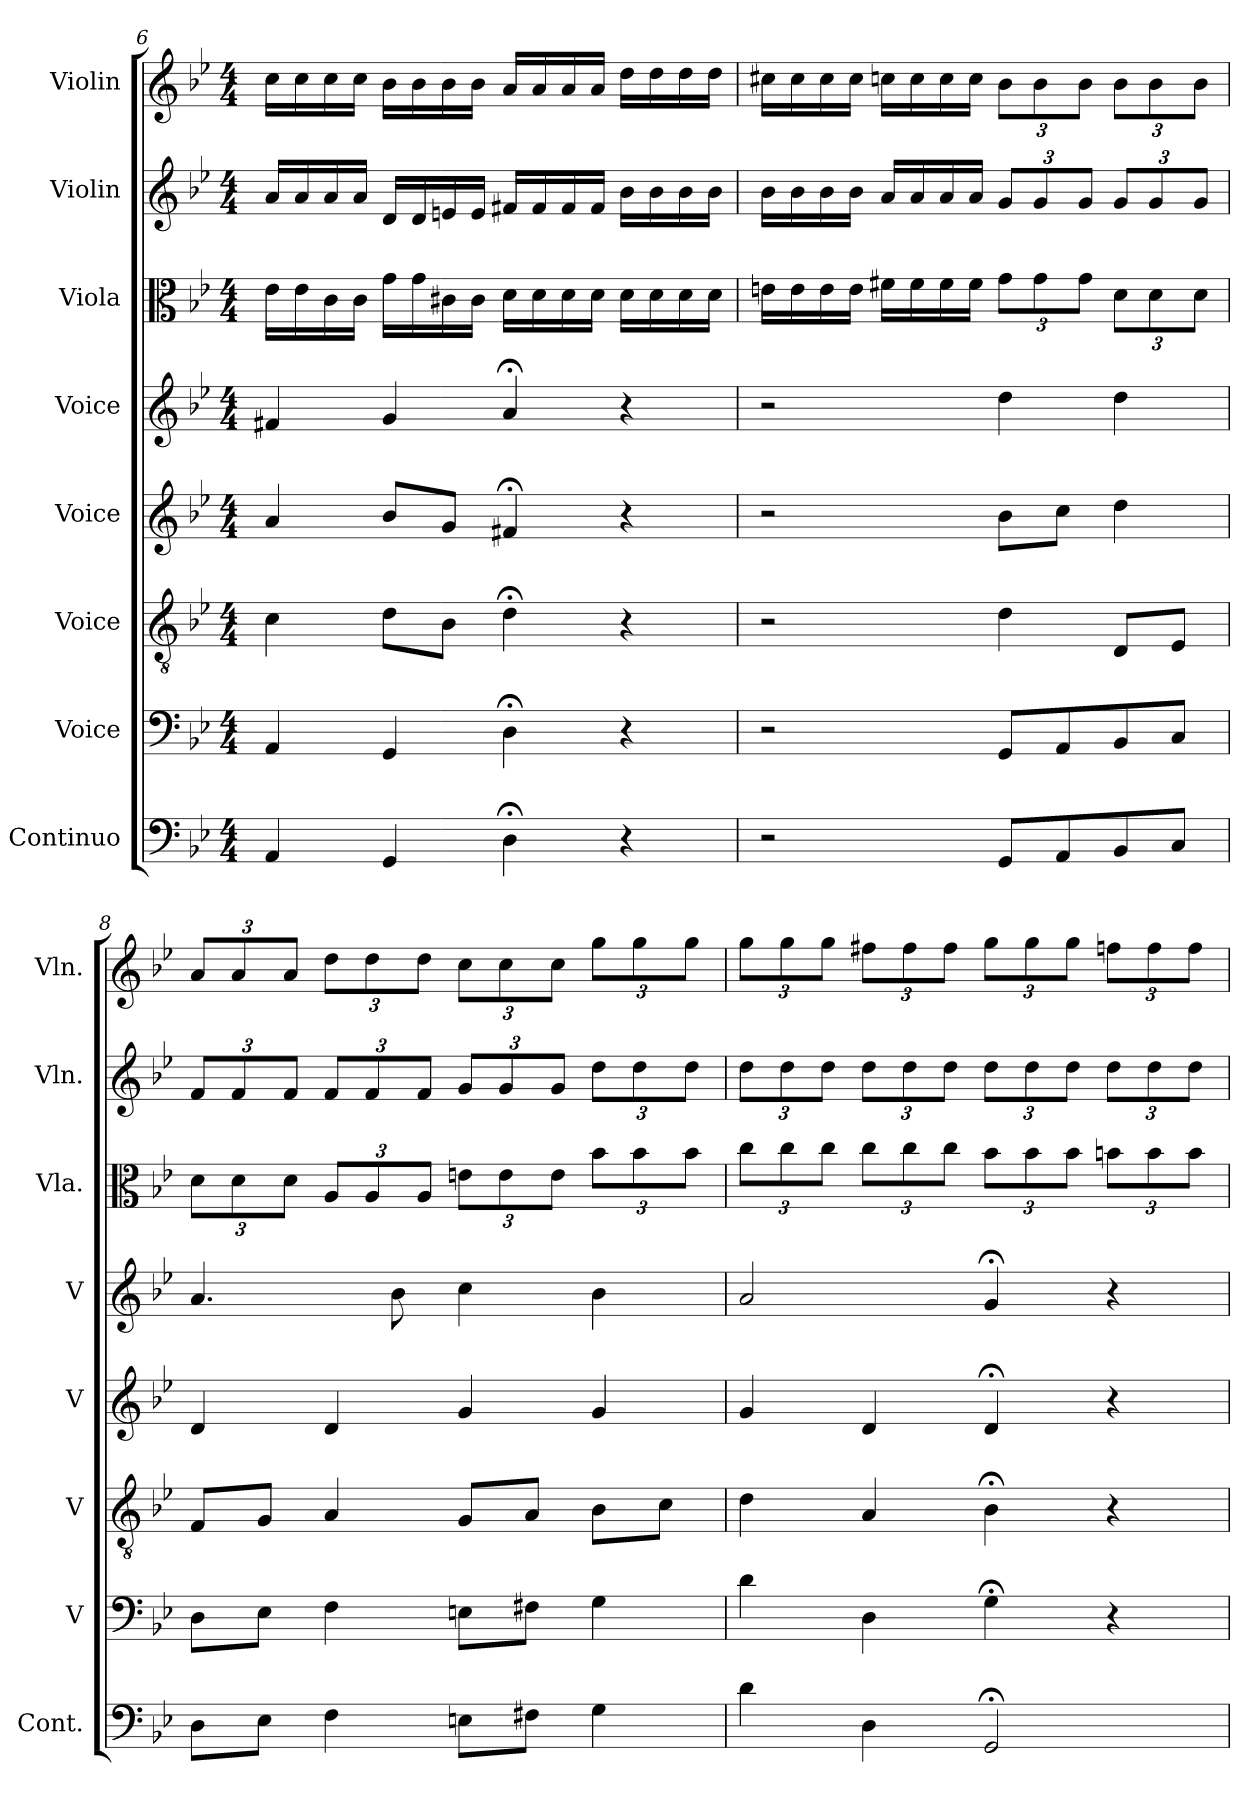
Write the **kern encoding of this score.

**kern	**kern	**kern	**kern	**kern	**kern	**kern	**kern
*part8	*part7	*part6	*part5	*part4	*part3	*part2	*part1
*staff8	*staff7	*staff6	*staff5	*staff4	*staff3	*staff2	*staff1
*I"Continuo	*I"Voice	*I"Voice	*I"Voice	*I"Voice	*I"Viola	*I"Violin	*I"Violin
*I'Cont.	*I'V	*I'V	*I'V	*I'V	*I'Vla.	*I'Vln.	*I'Vln.
*clefF4	*clefF4	*clefGv2	*clefG2	*clefG2	*clefC3	*clefG2	*clefG2
*k[b-e-]	*k[b-e-]	*k[b-e-]	*k[b-e-]	*k[b-e-]	*k[b-e-]	*k[b-e-]	*k[b-e-]
*M4/4	*M4/4	*M4/4	*M4/4	*M4/4	*M4/4	*M4/4	*M4/4
=6	=6	=6	=6	=6	=6	=6	=6
4AA	4AA	4c	4a	4f#X	16e-LL	16aLL	16ccLL
.	.	.	.	.	16e-	16a	16cc
.	.	.	.	.	16c	16a	16cc
.	.	.	.	.	16cJJ	16aJJ	16ccJJ
4GG	4GG	8dL	8b-L	4g	16gLL	16dLL	16b-LL
.	.	.	.	.	16g	16d	16b-
.	.	8B-J	8gJ	.	16c#X	16en	16b-
.	.	.	.	.	16c#JJ	16eJJ	16b-JJ
4D;<	4D;<	4d;<	4f#X;<	4a;<	16dLL	16f#XLL	16aLL
.	.	.	.	.	16d	16f#	16a
.	.	.	.	.	16d	16f#	16a
.	.	.	.	.	16dJJ	16f#JJ	16aJJ
4r	4r	4r	4r	4r	16dLL	16b-LL	16ddLL
.	.	.	.	.	16d	16b-	16dd
.	.	.	.	.	16d	16b-	16dd
.	.	.	.	.	16dJJ	16b-JJ	16ddJJ
=7	=7	=7	=7	=7	=7	=7	=7
2r	2r	2r	2r	2r	16enLL	16b-LL	16cc#XLL
.	.	.	.	.	16e	16b-	16cc#
.	.	.	.	.	16e	16b-	16cc#
.	.	.	.	.	16eJJ	16b-JJ	16cc#JJ
.	.	.	.	.	16f#XLL	16aLL	16ccnLL
.	.	.	.	.	16f#	16a	16cc
.	.	.	.	.	16f#	16a	16cc
.	.	.	.	.	16f#JJ	16aJJ	16ccJJ
8GGL	8GGL	4d	8b-L	4dd	12gL	12gL	12b-L
.	.	.	.	.	12g	12g	12b-
8AA	8AA	.	8ccJ	.	.	.	.
.	.	.	.	.	12gJ	12gJ	12b-J
8BB-	8BB-	8DL	4dd	4dd	12dL	12gL	12b-L
.	.	.	.	.	12d	12g	12b-
8CJ	8CJ	8E-J	.	.	.	.	.
.	.	.	.	.	12dJ	12gJ	12b-J
=8	=8	=8	=8	=8	=8	=8	=8
8DL	8DL	8FL	4d	4.a	12dL	12fL	12aL
.	.	.	.	.	12d	12f	12a
8E-J	8E-J	8GJ	.	.	.	.	.
.	.	.	.	.	12dJ	12fJ	12aJ
4F	4F	4A	4d	.	12AL	12fL	12ddL
.	.	.	.	.	12A	12f	12dd
.	.	.	.	8b-	.	.	.
.	.	.	.	.	12AJ	12fJ	12ddJ
8EnL	8EnL	8GL	4g	4cc	12enL	12gL	12ccL
.	.	.	.	.	12e	12g	12cc
8F#XJ	8F#XJ	8AJ	.	.	.	.	.
.	.	.	.	.	12eJ	12gJ	12ccJ
4G	4G	8B-L	4g	4b-	12b-L	12ddL	12ggL
.	.	.	.	.	12b-	12dd	12gg
.	.	8cJ	.	.	.	.	.
.	.	.	.	.	12b-J	12ddJ	12ggJ
=9	=9	=9	=9	=9	=9	=9	=9
4d	4d	4d	4g	2a	12ccL	12ddL	12ggL
.	.	.	.	.	12cc	12dd	12gg
.	.	.	.	.	12ccJ	12ddJ	12ggJ
4D	4D	4A	4d	.	12ccL	12ddL	12ff#XL
.	.	.	.	.	12cc	12dd	12ff#
.	.	.	.	.	12ccJ	12ddJ	12ff#J
2GG;<	4G;<	4B-;<	4d;<	4g;<	12b-L	12ddL	12ggL
.	.	.	.	.	12b-	12dd	12gg
.	.	.	.	.	12b-J	12ddJ	12ggJ
.	4r	4r	4r	4r	12bnL	12ddL	12ffnL
.	.	.	.	.	12b	12dd	12ff
.	.	.	.	.	12bJ	12ddJ	12ffJ
=	=	=	=	=	=	=	=
*-	*-	*-	*-	*-	*-	*-	*-
